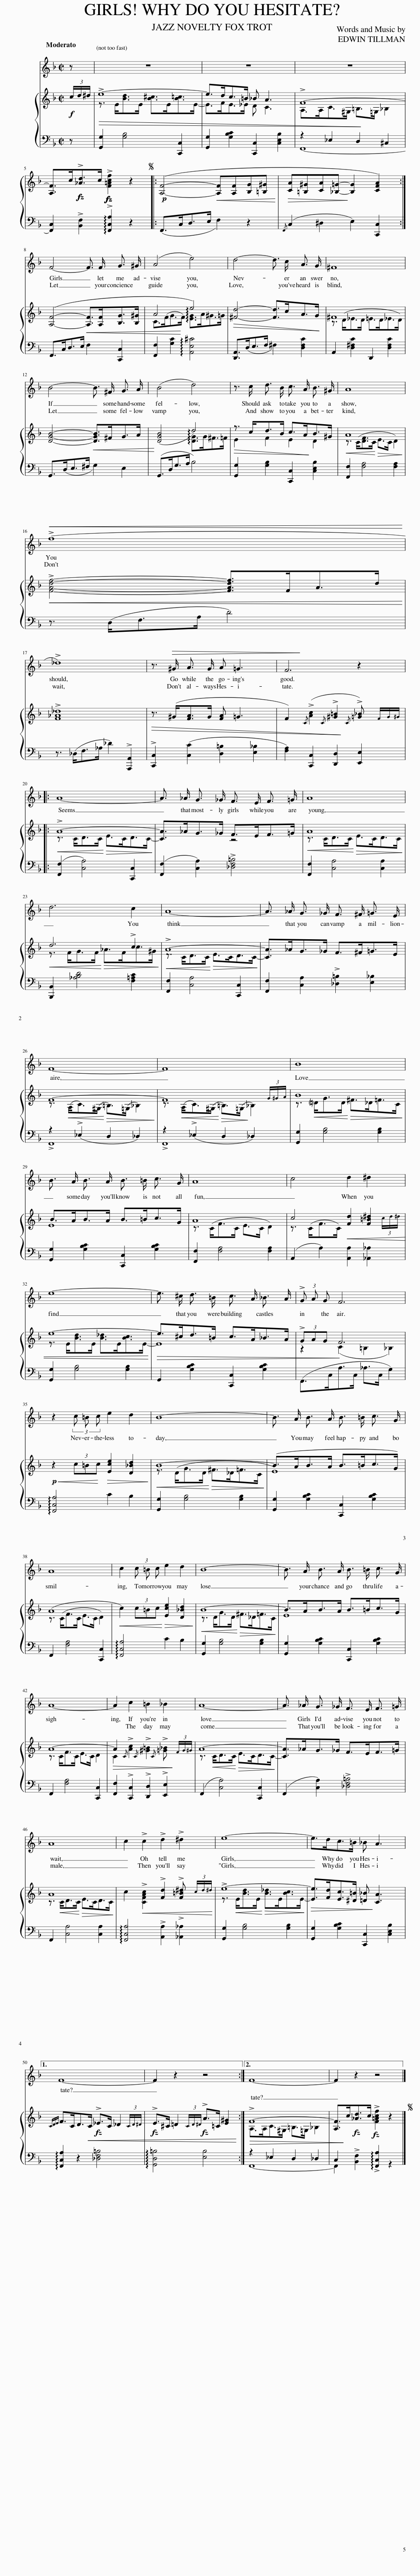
X:1
%%score 1 { ( 2 4 ) | ( 3 5 ) }
L:1/8
Q:1/4=160
M:2/2
I:linebreak $
K:F
V:1 treble
V:2 treble
V:4 treble
V:3 bass
V:5 bass
V:1
 z | z8 | z8 | z8 |$ z8 |: %5
S z8 | z8 :|$ F4- F3/2 F/ G3/2 ^G/ | (A4 e4) | d4- d3/2 c/ A3/2 G/ | %10
 ^F8 |$ B4- B3/2 ^F/ G3/2 A/ | (B4 d4) | z3/2 c/ d3/2 B/ c3/2 A/ B3/2 ^G/ | A8 |$ %15
!<(! (!>!f8!<)! |$ !>!_d8) | z3/2!>(! ^G/ A3/2 G/ A =G3 | F6!>)! z2 |:$ A8- | %20
 A3/2 _A/ G3/2 _G/ F3/2 E/ F3/2 =G/ | A8 |$ d6 c2 | A8- | A3/2 _A/ G3/2 _G/ F3/2 ^F/ =G3/2 E/ |$ %25
 F8- | F8 | B8 |$ B3/2 A/ B3/2 A/ B3/2 =B/ c3/2 G/ | A8 | %30
 c4 d2 ^d2 |$ e8- | e3/2 ^c/ d3/2 =B/ c3/2 A/ _B3/2 A/ | (3!>!G A G F6 |$ z2 (3c =B c e2 d2 | %35
 B8- | B3/2 A/ B3/2 A/ B3/2 =B/ c3/2 G/ |$ A8 | c2 (3c =B c e2 d2 | B8- | %40
 B3/2 A/ B3/2 A/ B3/2 =B/ c3/2 G/ |$ A8- | A2 c2 =B2 _B2 | A8- | A3/2 _A/ G3/2 _G/ F3/2 E/ F3/2 =G/ |$ %45
 A8 | c2 !>!c2 !>!d2 !>!^d2 | e8- | e>dc>=B _B A3 |1$ F8- | %50
 F2 z2 z4 :|2 F8- |S F2 z2 z4!D.S.! |] %53
V:2
!f! (3c/d/^d/ |!>(! !>!e8- | e>dc>=B _B A3 | !>!F8-!>)! |$ [A,F]>c!>![_Ad]>c !>![F=Acf]2 z2 |: %5
!p! ([A,F]4-!<(! [A,F][A,F][B,G][=B,^G]!<)! |!>(! [CA][=B,^G][CA][_B,=G]-!>)! [B,G]2 [CFA]2) :|$ ([A,F]4-!<(! [A,F]>[A,F][B,G]>[B,^G] | A4!<)! !arpeggio!e4) |!>(! [^Fd]4- [Fd]>cA>G!>)! | %10
 ^F8 |$ [DGB]4-!<(! [DGB]>^FG>A!<)! | ([DGB]4 !arpeggio!d4) |!>(! z3/2 c<dB/ c>AB>^G!>)! |!<(! A8!<)! |$ %15
!<(! !>![FAdf]4- [FAdf]>FA>d!<)! |$ !>![F_A_d]8 |!>(! z3/2 (^G<[FA]G/ [FA] =G3 | F2){/C} (!>![Ac]2{/C} !>![^G=B]2{/C} !>![=G_B]) (3F/G/^G/!>)! |:$!<(! !>!A8-!<)! | %20
 [CA]>_AG>_G F>EF>=G |!<(! A8!<)! |$!<(! d6!<)! !>!c2 |!<(! !>!A8-!<)! | [CA]>_AG>_G F>^F=G>E |$ %25
 F8- | F8 | z3/2!<(! !courtesy!=D<GD/!<)!!>(! ^F>_D=F>C!>)! |$ E8 | A8 | %30
 c4!<(! [Fd]2 [F=B^d] (3c/=d/^d/ |$ e8-!<)! |!>(! e>^cd>=B c>A_B>A | (3!>!GAG F6!>)! |$!p!!<(! z2 (3c=Bc!<)!!>(! [Ece]2 [D_Bd]2!>)! | %35
!<(! B8-!<)! | (B>AB>A B>=Bc>G) |$ (A8 |!<(! c2) (3c=Bc!<)!!>(! [Ece]2 [D_Bd]2!>)! |!<(! B8-!<)! | %40
 B>AB>A B>=Bc>G |$ A8- |!>(! A2{/C} !>![Ac]2{/C} !>![^G=B]2{/C} !>![=G_B]!>)! (3F/G/^G/ | A8- | [CA]>_AG>_G F>EF>=G |$ %45
 A8 | c2!<(! !>![CFAc]2 !>![Fd]2 !>![F=B^d] (3c/=d/^d/!<)! | !>!e8- |!>(! [Ee]>[Fd][Ec]>[^D=B] [=D_B]!>)! [CA]3 |1${CDE} F>CD>!<(!C !>!_E>C _D (3C/D/^D/ | %50
 !>!E>^C =D (3=C/_D/^D/ !>!A>=C [E^G]2!<)! :|2!>(! !>!F8- | [A,F]>!>)!c[_Ad]>c !>![F=Acf]2 z2 |] %53
V:3
 z | [G,,G,]2 [G,B,]4 [C,,C,]2 | [G,,G,]2 [G,B,C]2 [C,,C,]2 [C,E,B,]2 | z2 _E,2 D,2 ^C,2 |$ [F,,C,]2 !>![B,,F,]2 !arpeggio!!>![F,,C,A,]2 z2 |: %5
 (F,,>C,D,>E, F,2) z2 |{/F,,} (C,2 ^D,2 E,2) [C,,C,]2 :|$ F,,>C,D,>E, F,2 [C,,C,]2 | [F,,F,]2 [G,C]2 !arpeggio![A,,E,^C]4 | [D,,A,,]>(D,E,>F, ^F,2) [D,F,C]2 | %10
 A,,2 [D,^F,C]2 D,,2 [D,F,C]2 |$ G,,>(D,E,>^F, G,2) E,2 | (G,,>D,G,>A, B,4) | [G,,G,]2 [G,B,]2 [C,,C,]2 [C,E,B,]2 | [F,,F,]2 [F,A,]4 [F,A,]2 |$ %15
 z3/2 (D,<F,A,/ D4) |$ z3/2 (_D,<F,_A,/ _D2) !>![A,,,A,,]2 | !>![C,,C,]2 ([C,C]2 [D,=B,]2 [E,_B,]2 | [F,A,]2) [C,,C,]2 [D,,D,]2 [E,,E,]2 |:$ ([F,,F,]2 [C,A,]4) [C,,C,]2 | %20
 ([F,,F,]2 [C,A,]2) !>![_D,F,=B,]4 | [F,,F,]2 [C,A,]4 [C,A,]2 |$ [B,,,B,,]2 [_A,B,D]4 [F,=A,C]2 | [F,,F,]2 [C,A,]4 [C,,C,]2 | [F,,F,]2 [C,A,]2 !>![_D,=B,]2 [E,_B,]2 |$ %25
 z2 (!>!_E,2 D,2 _D,2) | z2 (!>!_E,2 D,2 _D,2) | [G,,G,]2 [G,B,]4 [G,B,]2 |$ [G,,G,]2 [G,B,C]2 [C,,C,]2 [G,B,C]2 | [F,,F,]2 [F,A,]4 [F,A,]2 | %30
 (A,,2 A,2) [A,,A,]2 [_A,,_A,]2 |$ [G,,G,]2 [G,B,]4 [G,B,]2 | G,,2 [G,B,C]2 [C,,C,]2 [G,B,C]2 | (F,,>C,A,>C, _A,>C, G,2) |$ !arpeggio![F,,C,A,]4 C2 B,2 | %35
 [G,,G,]2 [G,B,]4 [G,B,]2 | [G,,G,]2 [G,B,C]2 [C,,C,]2 [G,B,C]2 |$ F,,2 [F,A,]4 [C,,C,]2 | !arpeggio![F,,C,A,]4 C2 B,2 | [G,,G,]2 [G,B,]4 [G,B,]2 | %40
 [G,,G,]2 [G,B,C]2 [C,,C,]2 [G,B,C]2 |$ F,,2 [F,A,]4 [C,,C,]2 | [F,,F,]2 !>![C,,C,]2 !>![D,,D,]2 !>![E,,E,]2 | (F,,2 [C,A,]4) [C,,C,]2 | (F,,2 [C,A,]2) !>![_D,F,=B,]4 |$ %45
 F,,2 [C,A,]4 [C,A,]2 | !arpeggio![F,,C,A,]4 !>![A,,A,]2 !>![_A,,_A,]2 | [G,,G,]2 [G,B,]4 [G,B,]2 | [G,,G,]2 [G,B,C]2 [C,,C,]2 [C,E,B,]2 |1$ !arpeggio![F,,C,A,]2 z2 [_D,F,=B,]4 | %50
 !arpeggio![G,,D,=B,]4 [E,B,]4 :|2 z2 _E,2 D,2 _D,2 | C,2 !>![B,,F,]2 !arpeggio!!>![F,,C,A,]2 z2 |] %53
V:4
 x | z3/2 E<[Bd]E/ [B^c]>E[B=c]>E- | E>FE>_E D C3 | A,>A,C>^G, =B,>=G, _B,2 |$ x8 |: %5
 x8 | x8 :|$ x8 | C>(FG>F) !arpeggio![EG]>A^G>=G | x8 | %10
 z3/2 (D<_ED/ =E>D_E>D) |$ x8 | x4 !arpeggio![DG]>G^F>=F | E2 F2 E2 D2 | z3/2 (C<[DF]C/!>(! E>C D2)!>)! |$ %15
 x8 |$ x8 | x8 | x8 |:$ z3/2 C<DC/!>(! E>CD>C-!>)! | %20
 x4 z4 | z3/2 C<DC/!>(! E>CD>C!>)! |$ z3/2 F<GF/!>(! _A>Fc>^G!>)! | z3/2 C<DC/!>(! E>CD>C-!>)! | x8 |$ %25
 z3/2!<(! (A,<C)(^G,/!<)!!>(! =B,>)(=G, _B,2)!>)! | z3/2!<(! (A,<C)(^G,/!<)!!>(! =B,>)(=G,!>)! _B,) (3G/^G/A/ | B8 |$ B>AB>A B>=Bc>G | z3/2 (C<FC/ E>C D2) | %30
 z3/2 (C<FC/) x4 |$ z3/2 E<[Bd]E/ [B_d]>E[Bc]>E- | E8 | z2 (C2 =B,2 _B,2) |$ x8 | %35
 z3/2 (D<GD/!>(! ^F>_D=F>C!>)! | E8) |$ z3/2 (C<FC/ E>C D2) | x8 | z3/2 D<GD/!>(! ^F>_D=F>C!>)! | %40
 E8 |$ z3/2 C<FC/ E>C D2 | C2 x6 | z3/2!<(! C<DC/!<)!!>(! E>CD>C-!>)! | x8 |$ %45
 z3/2!<(! C<DC/!<)!!>(! E>CD>C!>)! | x8 | z3/2!<(! E<[Bd]E/!<)!!>(! [B_d]>E[Bc]>E-!>)! | x8 |1$ x8 | %50
 x8 :|2 A,>A,C>^G, =B,>=G, _B,2 | x8 |] %53
V:5
 x | x8 | x8 | F,,8- |$ x8 |: %5
 x8 | x8 :|$ x8 | x8 | x8 | %10
 x8 |$ x8 | x8 | x8 | x8 |$ %15
 x8 |$ x8 | x8 | x8 |:$ x8 | %20
 x8 | x8 |$ x8 | x8 | x8 |$ %25
 !>!F,,8 | !>!F,,8 | x8 |$ x8 | x8 | %30
 x8 |$ x8 | x8 | x8 |$ x8 | %35
 x8 | x8 |$ x8 | x8 | x8 | %40
 x8 |$ x8 | x8 | x8 | x8 |$ %45
 x8 | x8 | x8 | x8 |1$ x8 | %50
 x8 :|2 F,,8- | F,,2 x6 |] %53
